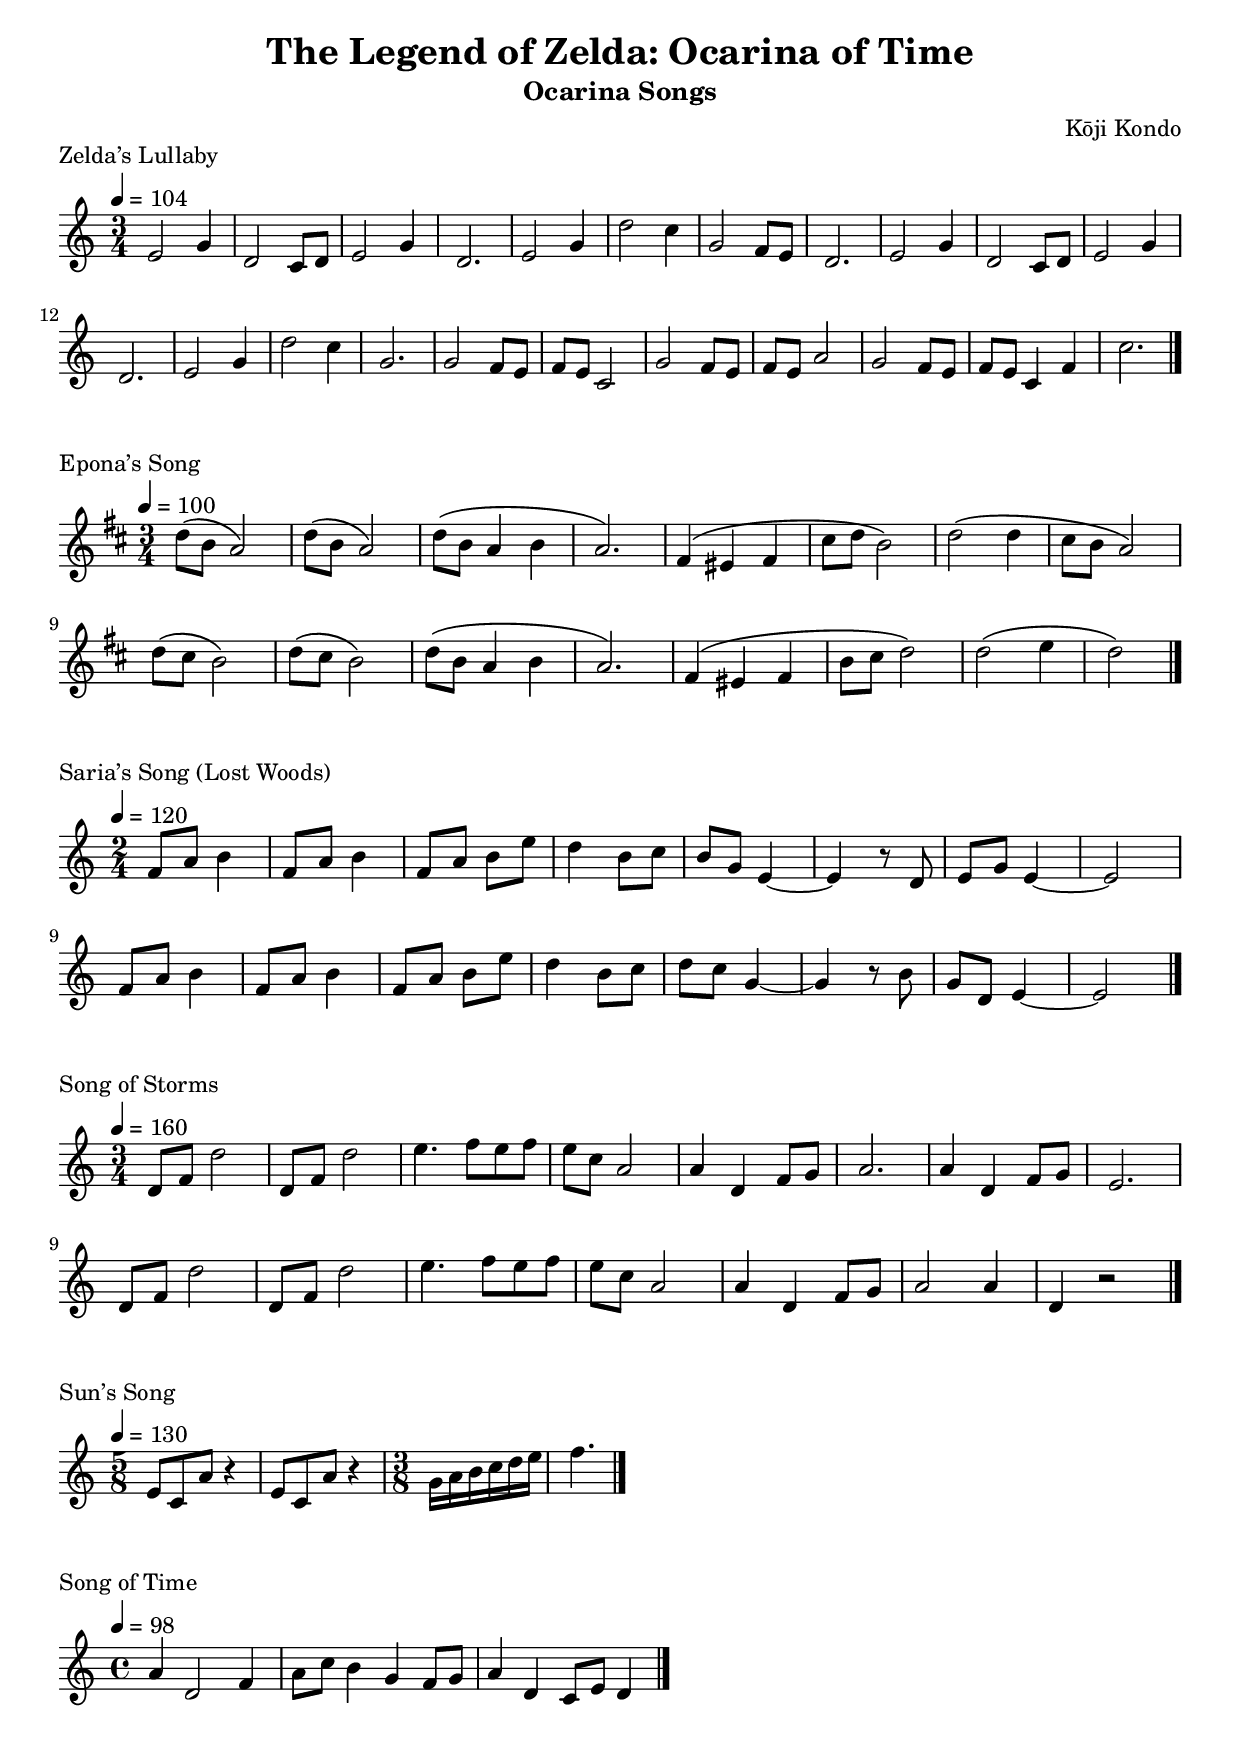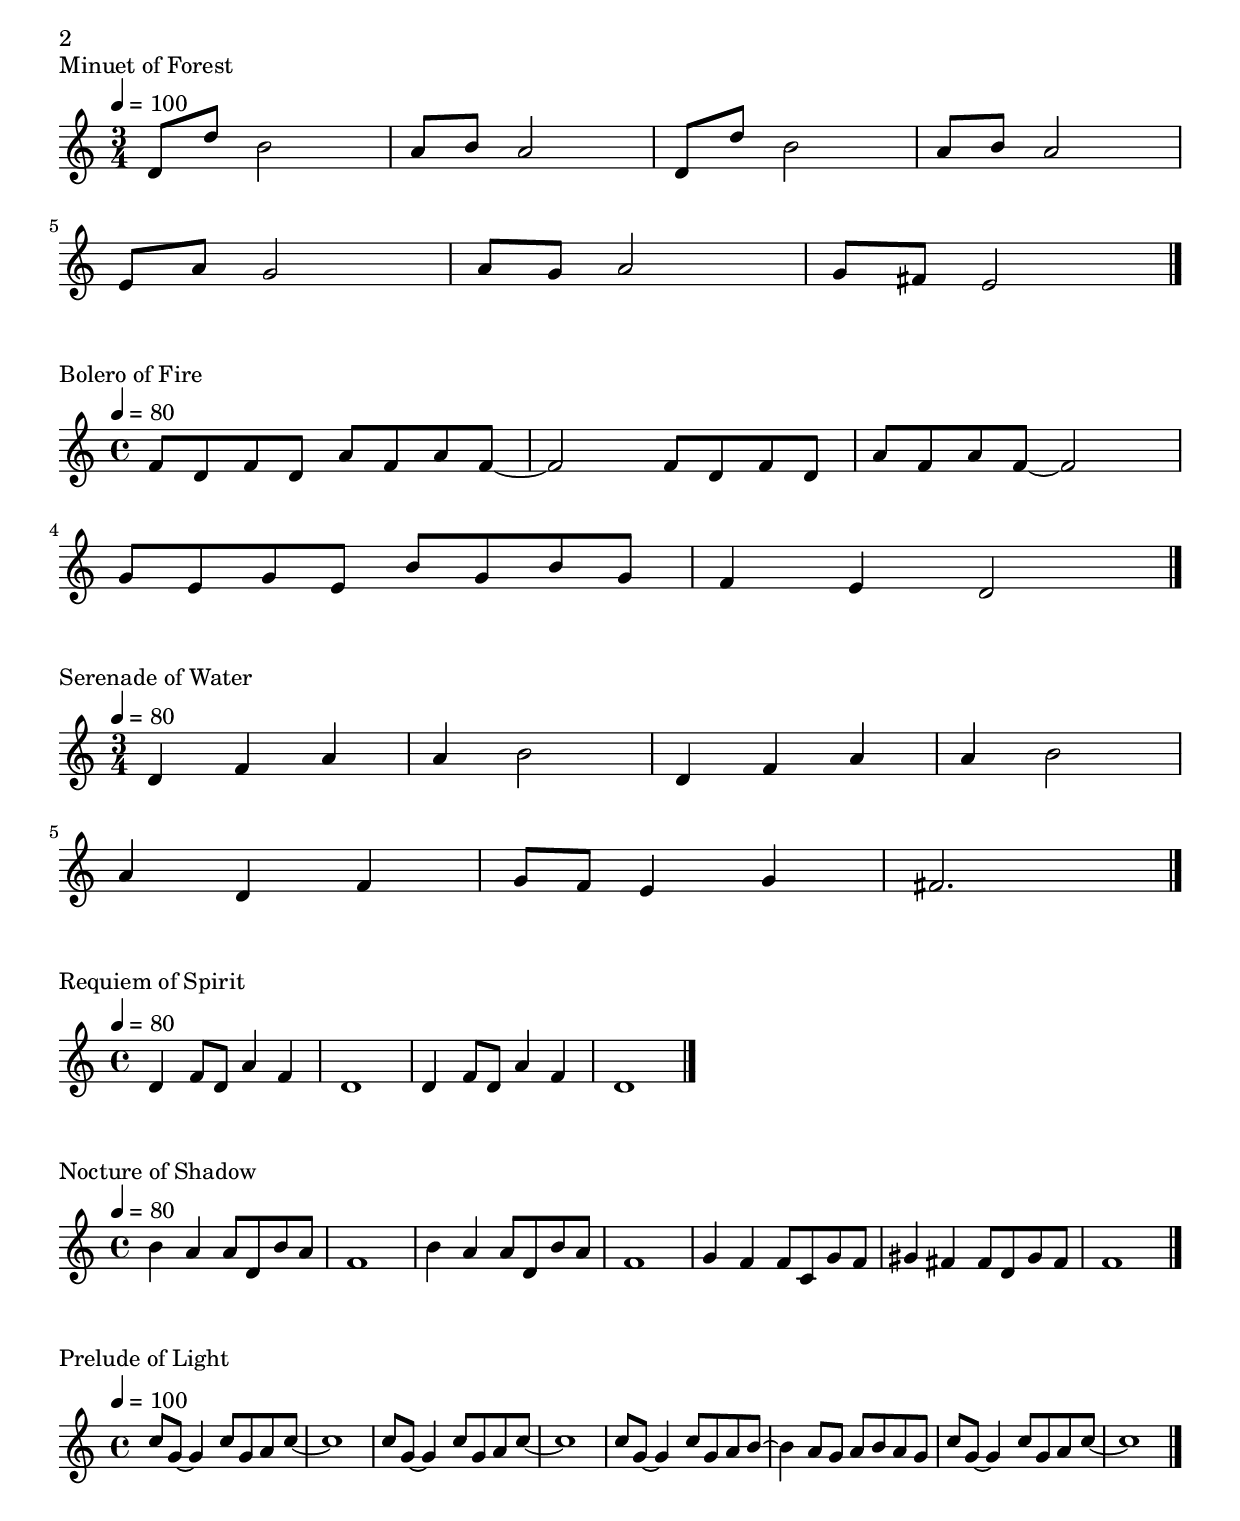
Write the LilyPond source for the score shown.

\version "2.20.0"

\header {
  title = "The Legend of Zelda: Ocarina of Time"
  subtitle = "Ocarina Songs"
  composer = "Kōji Kondo"
  author = \markup \fromproperty #'header:composer
  subject = \markup \concat {
    "Ocarina partitions for “"
    \fromproperty #'header:title
    "” by "
    \fromproperty #'header:composer
    "."
  }
  keywords = #(string-join '(
    "music"
    "partition"
    "ocarina"
    "zelda"
  ) ", ")
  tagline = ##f
}

\paper {
  indent = 0\mm
}

title = "Zelda’s Lullaby"
subtitle = ##f

song = \relative c'' {
  \tempo 4 = 104
  \time 3/4

  e2 g4 | % 1
  d2 c8 d | % 2
  e2 g4 | % 3
  d2. | % 4
  e2 g4 | % 5
  d'2 c4 | % 6
  g2 f8 e | % 7
  d2. | % 8
  e2 g4 | % 9
  d2 c8 d | % 10
  e2 g4 | % 11
  d2. | % 12
  e2 g4 | % 13
  d'2 c4 | % 14
  g2. | % 15
  g2 f8 e | % 16
  f e c2 | % 17
  g'2 f8 e | % 18
  f e a2 | % 19
  g2 f8 e | % 20
  f e c4 f | % 21
  c'2. \bar "|." % 22
}

\tocItem \markup \title

\score {
  \header {
    piece = #(if (and (defined? 'subtitle) (not (equal? (eval-string "subtitle") #f)))
                (string-append title " (" subtitle ")")
                title)
  }

  \new Staff \with { midiInstrument = "ocarina" } {
    \clef "treble^8"
    \song
  }

  \layout {
    \context {
      \Score
      \omit ClefModifier
    }
  }
}


title = "Epona’s Song"
subtitle = ##f

song = \relative c'' {
  \tempo 4 = 100
  \time 3/4
  \key d \major

  d'8\( b a2\) | % 1
  d8\( b a2\) | % 2
  d8\( b a4 b | % 3
  a2.\) | % 8
  fis4\( eis fis | % 5
  cis'8 d b2\) | % 6
  d2\( d4 | % 7
  cis8 b a2\) | % 8
  d8\( cis b2\) | % 9
  d8\( cis b2\) | % 10
  d8\( b a4 b | % 11
  a2.\) | % 12
  fis4\( eis fis | % 13
  b8 cis d2\) | % 14
  d2\( e4 | % 15
  d2\) \bar "|." % 16
}

\tocItem \markup \title

\score {
  \header {
    piece = #(if (and (defined? 'subtitle) (not (equal? (eval-string "subtitle") #f)))
                (string-append title " (" subtitle ")")
                title)
  }

  \new Staff \with { midiInstrument = "ocarina" } {
    \clef "treble^8"
    \song
  }

  \layout {
    \context {
      \Score
      \omit ClefModifier
    }
  }
}


title = "Saria’s Song"
subtitle = "Lost Woods"

song = \relative c'' {
  \tempo 4 = 120
  \time 2/4

  f8 a b4 | % 1
  f8 a b4 | % 2
  f8 a b e | % 3
  d4 b8 c | % 4
  b g e4~ | % 5
  e r8 d | % 6
  e g e4~ | % 7
  e2 | % 8
  \break
  f8 a b4 | % 9
  f8 a b4 | % 10
  f8 a b e | % 11
  d4 b8 c | % 12
  d c g4~ | % 13
  g r8 b | % 14
  g d e4~ | % 15
  e2 \bar "|." % 16
}

\tocItem \markup \title

\score {
  \header {
    piece = #(if (and (defined? 'subtitle) (not (equal? (eval-string "subtitle") #f)))
                (string-append title " (" subtitle ")")
                title)
  }

  \new Staff \with { midiInstrument = "ocarina" } {
    \clef "treble^8"
    \song
  }

  \layout {
    \context {
      \Score
      \omit ClefModifier
    }
  }
}


title = "Song of Storms"
subtitle = ##f

song = \relative c'' {
  \tempo 4 = 160
  \time 3/4

  d8 f d'2 | % 1
  d,8 f d'2 | % 2
  e4. f8 e f | % 3
  e c a2 | % 4
  a4 d, f8 g | % 5
  a2. | % 6
  a4 d, f8 g | % 7
  e2. | % 8
  \break
  d8 f d'2 | % 9
  d,8 f d'2 | % 10
  e4. f8 e f | % 11
  e c a2 | % 12
  a4 d, f8 g | % 13
  a2 a4 | % 14
  d, r2 \bar "|." % 15
}

\tocItem \markup \title

\score {
  \header {
    piece = #(if (and (defined? 'subtitle) (not (equal? (eval-string "subtitle") #f)))
                (string-append title " (" subtitle ")")
                title)
  }

  \new Staff \with { midiInstrument = "ocarina" } {
    \clef "treble^8"
    \song
  }

  \layout {
    \context {
      \Score
      \omit ClefModifier
    }
  }
}


\version "2.20.0"

title = "Sun’s Song"

song = \relative c'' {
  \tempo 4 = 130

  \time 5/8
  e8 c a' r4 | % 1
  e8 c a' r4 | % 2

  \time 3/8
  g16 a b c d e | % 3
  f4. \bar "|." % 4
}

\tocItem \markup \title

\score {
  \header {
    piece = #(if (and (defined? 'subtitle) (not (equal? (eval-string "subtitle") #f)))
                (string-append title " (" subtitle ")")
                title)
  }

  \new Staff \with { midiInstrument = "ocarina" } {
    \clef "treble^8"
    \song
  }

  \layout {
    \context {
      \Score
      \omit ClefModifier
    }
  }
}


\version "2.20.0"

title = "Song of Time"

song = \relative c'' {
  \tempo 4 = 98
  \time 4/4

  a'4 d,2 f4 | % 1
  a8 c b4 g f8 g | % 2
  a4 d, c8 e d4 \bar "|." % 3
}

\tocItem \markup \title

\score {
  \header {
    piece = #(if (and (defined? 'subtitle) (not (equal? (eval-string "subtitle") #f)))
                (string-append title " (" subtitle ")")
                title)
  }

  \new Staff \with { midiInstrument = "ocarina" } {
    \clef "treble^8"
    \song
  }

  \layout {
    \context {
      \Score
      \omit ClefModifier
    }
  }
}


\pageBreak

\version "2.20.0"

title = "Minuet of Forest"

song = \relative c'' {
  \tempo 4 = 100
  \time 3/4

  d8 d' b2 | % 1
  a8 b a2 | % 2
  d,8 d' b2 | % 3
  a8 b a2 | % 4
  \break
  e8 a g2 | % 5
  a8 g a2 | % 6
  g8 fis e2 \bar "|." % 7
}

\tocItem \markup \title

\score {
  \header {
    piece = #(if (and (defined? 'subtitle) (not (equal? (eval-string "subtitle") #f)))
                (string-append title " (" subtitle ")")
                title)
  }

  \new Staff \with { midiInstrument = "ocarina" } {
    \clef "treble^8"
    \song
  }

  \layout {
    \context {
      \Score
      \omit ClefModifier
    }
  }
}


title = "Bolero of Fire"
subtitle = ##f

song = \relative c'' {
  \tempo 4 = 80
  \time 4/4

  f8 d f d a' f a f~ | % 1
  f2 f8 d f d | % 2
  a' f a f~ f2 | % 3
  \break
  g8 e g e b' g b g | % 4
  f4 e d2 \bar "|." % 5
}

\tocItem \markup \title

\score {
  \header {
    piece = #(if (and (defined? 'subtitle) (not (equal? (eval-string "subtitle") #f)))
                (string-append title " (" subtitle ")")
                title)
  }

  \new Staff \with { midiInstrument = "ocarina" } {
    \clef "treble^8"
    \song
  }

  \layout {
    \context {
      \Score
      \omit ClefModifier
    }
  }
}


\version "2.20.0"

title = "Serenade of Water"

song = \relative c'' {
  \tempo 4 = 80
  \time 3/4

  d4 f a | % 1
  a b2 | % 2
  d,4 f a | % 3
  a b2 | % 4
  \break
  a4 d, f | % 5
  g8 f e4 g | % 6
  fis2. \bar "|." % 7
}

\tocItem \markup \title

\score {
  \header {
    piece = #(if (and (defined? 'subtitle) (not (equal? (eval-string "subtitle") #f)))
                (string-append title " (" subtitle ")")
                title)
  }

  \new Staff \with { midiInstrument = "ocarina" } {
    \clef "treble^8"
    \song
  }

  \layout {
    \context {
      \Score
      \omit ClefModifier
    }
  }
}


title = "Requiem of Spirit"
subtitle = ##f

song = \relative c'' {
  \tempo 4 = 80
  \time 4/4

  d4 f8 d a'4 f | % 1
  d1 | % 2
  d4 f8 d a'4 f | % 3
  d1 \bar "|." % 4
}

\tocItem \markup \title

\score {
  \header {
    piece = #(if (and (defined? 'subtitle) (not (equal? (eval-string "subtitle") #f)))
                (string-append title " (" subtitle ")")
                title)
  }

  \new Staff \with { midiInstrument = "ocarina" } {
    \clef "treble^8"
    \song
  }

  \layout {
    \context {
      \Score
      \omit ClefModifier
    }
  }
}


\version "2.20.0"

title = "Nocture of Shadow"

song = \relative c'' {
  \tempo 4 = 80
  \time 4/4

  b'4 a a8 d, b' a | % 1
  f1 | % 2
  b4 a a8 d, b' a | % 3
  f1 | % 4
  g4 f f8 c g' f | % 5
  gis4 fis fis8 d gis fis | % 6
  f1 \bar "|." % 7
}

\tocItem \markup \title

\score {
  \header {
    piece = #(if (and (defined? 'subtitle) (not (equal? (eval-string "subtitle") #f)))
                (string-append title " (" subtitle ")")
                title)
  }

  \new Staff \with { midiInstrument = "ocarina" } {
    \clef "treble^8"
    \song
  }

  \layout {
    \context {
      \Score
      \omit ClefModifier
    }
  }
}


title = "Prelude of Light"
subtitle = ##f

song = \relative c'' {
  \tempo 4 = 100
  \time 4/4

  c'8 g~ g4 c8 g a c~ | % 1
  c1 | % 2
  c8 g~ g4 c8 g a c~ | % 3
  c1 | % 4
  c8 g~ g4 c8 g a b~ | % 5
  b4 a8 g a b a g | % 6
  c8 g~ g4 c8 g a c~ | % 7
  c1 \bar "|." % 8
}

\tocItem \markup \title

\score {
  \header {
    piece = #(if (and (defined? 'subtitle) (not (equal? (eval-string "subtitle") #f)))
                (string-append title " (" subtitle ")")
                title)
  }

  \new Staff \with { midiInstrument = "ocarina" } {
    \clef "treble^8"
    \song
  }

  \layout {
    \context {
      \Score
      \omit ClefModifier
    }
  }
}

